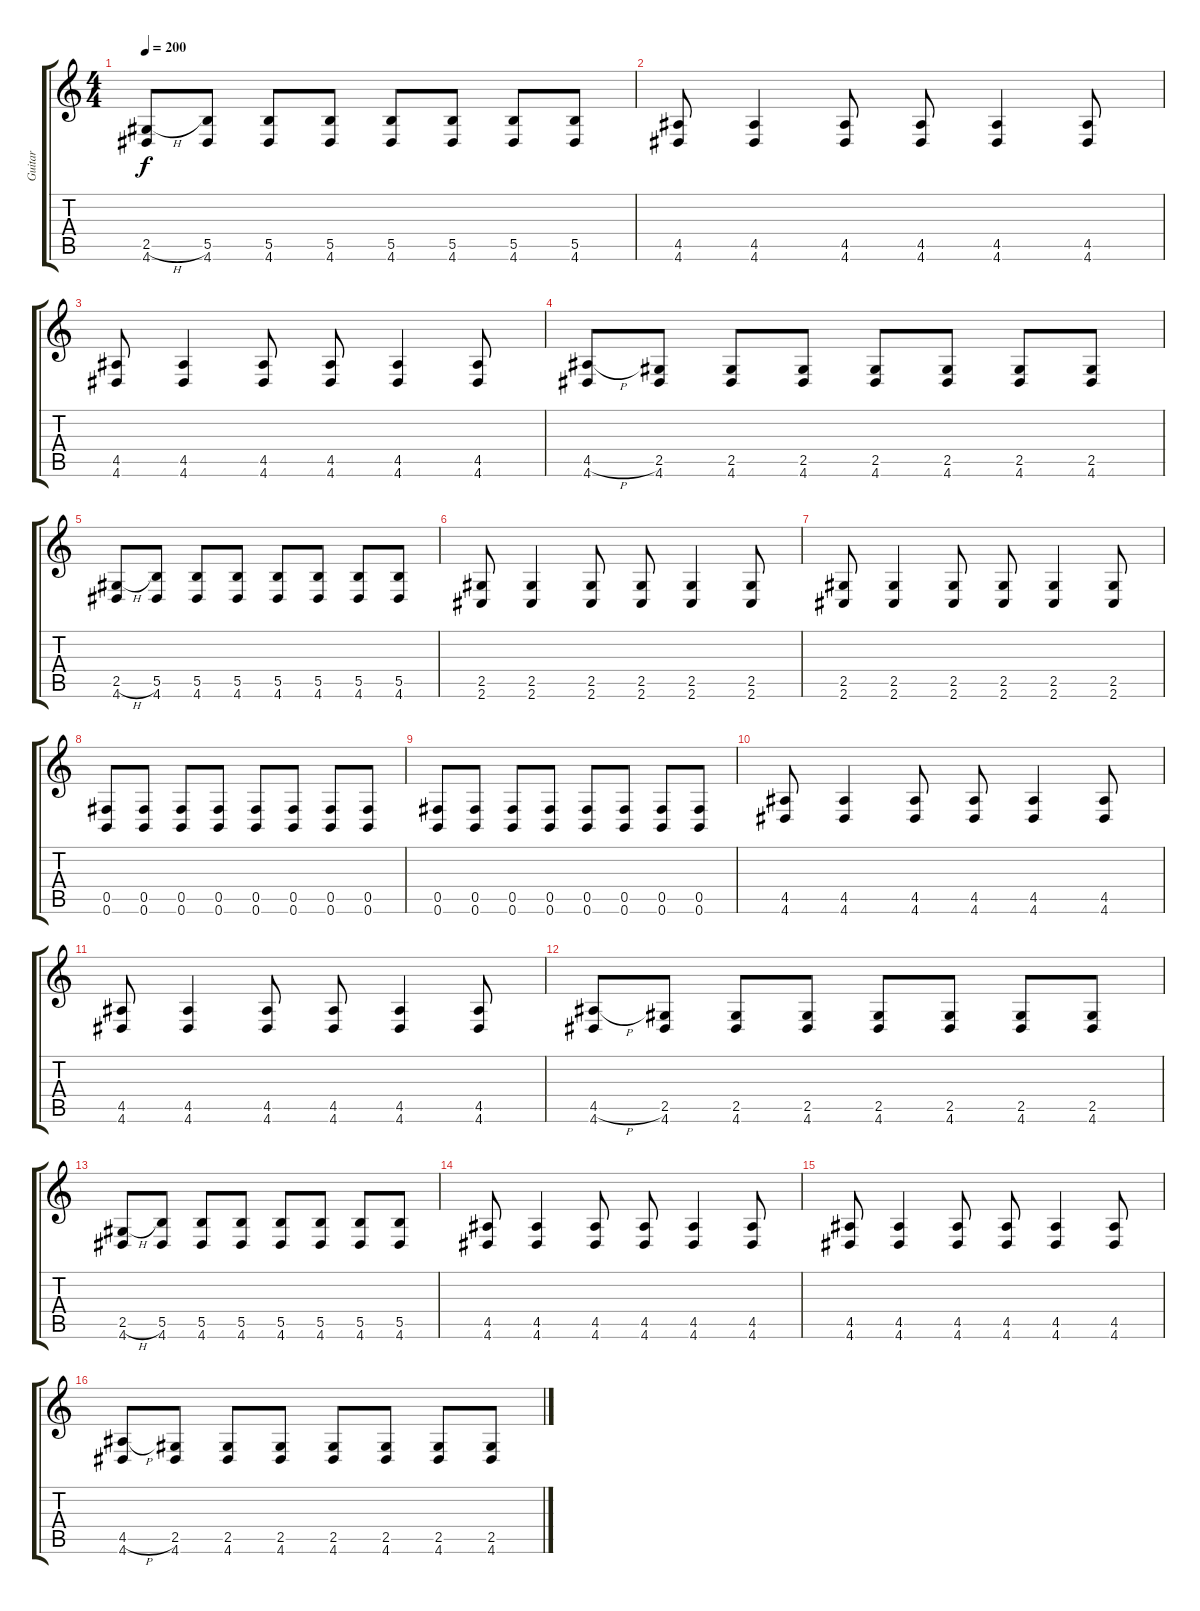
\track ("Guitar" "Guitar") {instrument distortionguitar}
\staff {score tabs}
\tuning (Db4 Ab3 E3 B2 Gb2 B1) {hide}
\ts (4 4)
\tempo 200
\clef g2
\ks c
(2.5{h} 4.6).8{dy f} (5.5 4.6).8 (5.5 4.6).8 (5.5 4.6).8 (5.5 4.6).8 (5.5 4.6).8 (5.5 4.6).8 (5.5 4.6).8 |
(4.5 4.6).8 (4.5 4.6).4 (4.5 4.6).8 (4.5 4.6).8 (4.5 4.6).4 (4.5 4.6).8 |
(4.5 4.6).8 (4.5 4.6).4 (4.5 4.6).8 (4.5 4.6).8 (4.5 4.6).4 (4.5 4.6).8 |
(4.5{h} 4.6).8 (2.5 4.6).8 (2.5 4.6).8 (2.5 4.6).8 (2.5 4.6).8 (2.5 4.6).8 (2.5 4.6).8 (2.5 4.6).8 |
(2.5{h} 4.6).8 (5.5 4.6).8 (5.5 4.6).8 (5.5 4.6).8 (5.5 4.6).8 (5.5 4.6).8 (5.5 4.6).8 (5.5 4.6).8 |
(2.5 2.6).8 (2.5 2.6).4 (2.5 2.6).8 (2.5 2.6).8 (2.5 2.6).4 (2.5 2.6).8 |
(2.5 2.6).8 (2.5 2.6).4 (2.5 2.6).8 (2.5 2.6).8 (2.5 2.6).4 (2.5 2.6).8 |
(0.5 0.6).8 (0.5 0.6).8 (0.5 0.6).8 (0.5 0.6).8 (0.5 0.6).8 (0.5 0.6).8 (0.5 0.6).8 (0.5 0.6).8 |
(0.5 0.6).8 (0.5 0.6).8 (0.5 0.6).8 (0.5 0.6).8 (0.5 0.6).8 (0.5 0.6).8 (0.5 0.6).8 (0.5 0.6).8 |
(4.5 4.6).8 (4.5 4.6).4 (4.5 4.6).8 (4.5 4.6).8 (4.5 4.6).4 (4.5 4.6).8 |
(4.5 4.6).8 (4.5 4.6).4 (4.5 4.6).8 (4.5 4.6).8 (4.5 4.6).4 (4.5 4.6).8 |
(4.5{h} 4.6).8 (2.5 4.6).8 (2.5 4.6).8 (2.5 4.6).8 (2.5 4.6).8 (2.5 4.6).8 (2.5 4.6).8 (2.5 4.6).8 |
(2.5{h} 4.6).8 (5.5 4.6).8 (5.5 4.6).8 (5.5 4.6).8 (5.5 4.6).8 (5.5 4.6).8 (5.5 4.6).8 (5.5 4.6).8 |
(4.5 4.6).8 (4.5 4.6).4 (4.5 4.6).8 (4.5 4.6).8 (4.5 4.6).4 (4.5 4.6).8 |
(4.5 4.6).8 (4.5 4.6).4 (4.5 4.6).8 (4.5 4.6).8 (4.5 4.6).4 (4.5 4.6).8 |
(4.5{h} 4.6).8 (2.5 4.6).8 (2.5 4.6).8 (2.5 4.6).8 (2.5 4.6).8 (2.5 4.6).8 (2.5 4.6).8 (2.5 4.6).8
